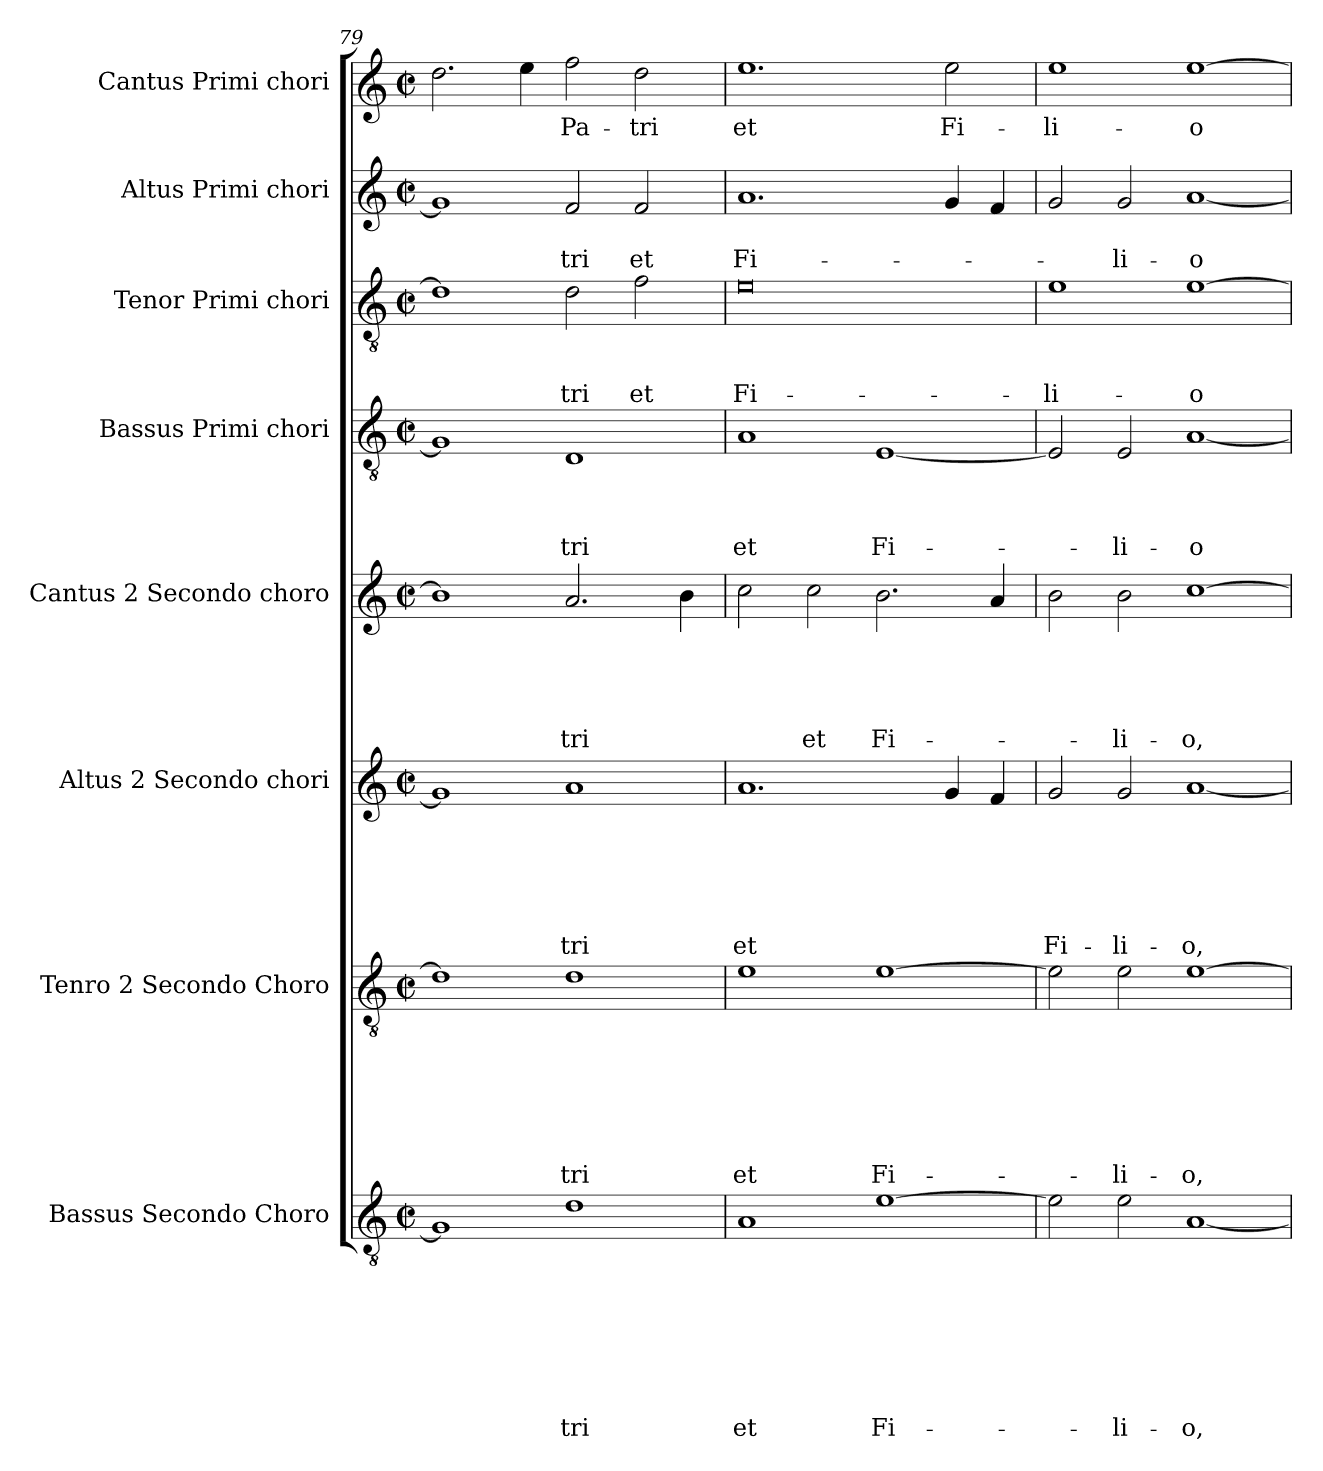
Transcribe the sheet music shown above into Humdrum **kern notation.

**kern	**text	**text	**text	**text	**text	**text	**text	**text	**kern	**text	**text	**text	**text	**text	**text	**text	**kern	**text	**text	**text	**text	**text	**text	**kern	**text	**text	**text	**text	**text	**kern	**text	**text	**text	**text	**kern	**text	**text	**text	**kern	**text	**text	**kern	**text
*part8	*part8	*part8	*part8	*part8	*part8	*part8	*part8	*part8	*part7	*part7	*part7	*part7	*part7	*part7	*part7	*part7	*part6	*part6	*part6	*part6	*part6	*part6	*part6	*part5	*part5	*part5	*part5	*part5	*part5	*part4	*part4	*part4	*part4	*part4	*part3	*part3	*part3	*part3	*part2	*part2	*part2	*part1	*part1
*staff8	*staff8	*staff8	*staff8	*staff8	*staff8	*staff8	*staff8	*staff8	*staff7	*staff7	*staff7	*staff7	*staff7	*staff7	*staff7	*staff7	*staff6	*staff6	*staff6	*staff6	*staff6	*staff6	*staff6	*staff5	*staff5	*staff5	*staff5	*staff5	*staff5	*staff4	*staff4	*staff4	*staff4	*staff4	*staff3	*staff3	*staff3	*staff3	*staff2	*staff2	*staff2	*staff1	*staff1
*I"Bassus Secondo Choro	*	*	*	*	*	*	*	*	*I"Tenro 2 Secondo Choro	*	*	*	*	*	*	*	*I"Altus 2 Secondo chori	*	*	*	*	*	*	*I"Cantus 2 Secondo choro	*	*	*	*	*	*I"Bassus Primi chori	*	*	*	*	*I"Tenor Primi chori	*	*	*	*I"Altus Primi chori	*	*	*I"Cantus Primi chori	*
*I'Ch	*	*	*	*	*	*	*	*	*I'Ch	*	*	*	*	*	*	*	*I'Ch	*	*	*	*	*	*	*I'Ch	*	*	*	*	*	*I'Ch	*	*	*	*	*I'Ch	*	*	*	*I'Ch	*	*	*I'Ch	*
*clefGv2	*	*	*	*	*	*	*	*	*clefGv2	*	*	*	*	*	*	*	*clefG2	*	*	*	*	*	*	*clefG2	*	*	*	*	*	*clefGv2	*	*	*	*	*clefGv2	*	*	*	*clefG2	*	*	*clefG2	*
*k[]	*	*	*	*	*	*	*	*	*k[]	*	*	*	*	*	*	*	*k[]	*	*	*	*	*	*	*k[]	*	*	*	*	*	*k[]	*	*	*	*	*k[]	*	*	*	*k[]	*	*	*k[]	*
*C:	*	*	*	*	*	*	*	*	*C:	*	*	*	*	*	*	*	*C:	*	*	*	*	*	*	*C:	*	*	*	*	*	*C:	*	*	*	*	*C:	*	*	*	*C:	*	*	*C:	*
*M2/2	*	*	*	*	*	*	*	*	*M2/2	*	*	*	*	*	*	*	*M2/2	*	*	*	*	*	*	*M2/2	*	*	*	*	*	*M2/2	*	*	*	*	*M2/2	*	*	*	*M2/2	*	*	*M2/2	*
*met(c|)	*	*	*	*	*	*	*	*	*met(c|)	*	*	*	*	*	*	*	*met(c|)	*	*	*	*	*	*	*met(c|)	*	*	*	*	*	*met(c|)	*	*	*	*	*met(c|)	*	*	*	*met(c|)	*	*	*met(c|)	*
=79	=79	=79	=79	=79	=79	=79	=79	=79	=79	=79	=79	=79	=79	=79	=79	=79	=79	=79	=79	=79	=79	=79	=79	=79	=79	=79	=79	=79	=79	=79	=79	=79	=79	=79	=79	=79	=79	=79	=79	=79	=79	=79	=79
1G]	.	.	.	.	.	.	.	.	1d]	.	.	.	.	.	.	.	1g]	.	.	.	.	.	.	1b]	.	.	.	.	.	1G]	.	.	.	.	1d]	.	.	.	1g]	.	.	2.dd\	.
.	.	.	.	.	.	.	.	.	.	.	.	.	.	.	.	.	.	.	.	.	.	.	.	.	.	.	.	.	.	.	.	.	.	.	.	.	.	.	.	.	.	4ee\	.
!	!	!	!	!	!	!	!	!LO:LY:b	!	!	!	!	!	!	!	!LO:LY:b	!	!	!	!	!	!	!LO:LY:b	!	!	!	!	!	!LO:LY:b	!	!	!	!	!LO:LY:b	!	!	!	!LO:LY:b	!	!	!LO:LY:b	!	!LO:LY:b
1d	.	.	.	.	.	.	.	-tri	1d	.	.	.	.	.	.	-tri	1a	.	.	.	.	.	-tri	2.a/	.	.	.	.	-tri	1D	.	.	.	-tri	2d\	.	.	-tri	2f/	.	-tri	2ff\	Pa-
!	!	!	!	!	!	!	!	!	!	!	!	!	!	!	!	!	!	!	!	!	!	!	!	!	!	!	!	!	!	!	!	!	!	!	!	!	!	!LO:LY:b	!	!	!LO:LY:b	!	!LO:LY:b
.	.	.	.	.	.	.	.	.	.	.	.	.	.	.	.	.	.	.	.	.	.	.	.	.	.	.	.	.	.	.	.	.	.	.	2f\	.	.	et	2f/	.	et	2dd\	-tri
.	.	.	.	.	.	.	.	.	.	.	.	.	.	.	.	.	.	.	.	.	.	.	.	4b\	.	.	.	.	.	.	.	.	.	.	.	.	.	.	.	.	.	.	.
=80	=80	=80	=80	=80	=80	=80	=80	=80	=80	=80	=80	=80	=80	=80	=80	=80	=80	=80	=80	=80	=80	=80	=80	=80	=80	=80	=80	=80	=80	=80	=80	=80	=80	=80	=80	=80	=80	=80	=80	=80	=80	=80	=80
!	!	!	!	!	!	!	!	!LO:LY:b	!	!	!	!	!	!	!	!LO:LY:b	!	!	!	!	!	!	!LO:LY:b	!	!	!	!	!	!	!	!	!	!	!LO:LY:b	!	!	!	!LO:LY:b	!	!	!LO:LY:b	!	!LO:LY:b
1A	.	.	.	.	.	.	.	et	1e	.	.	.	.	.	.	et	1.a	.	.	.	.	.	et	2cc\	.	.	.	.	.	1A	.	.	.	et	0e	.	.	Fi-	1.a	.	Fi-	1.ee	et
!	!	!	!	!	!	!	!	!	!	!	!	!	!	!	!	!	!	!	!	!	!	!	!	!	!	!	!	!	!LO:LY:b	!	!	!	!	!	!	!	!	!	!	!	!	!	!
.	.	.	.	.	.	.	.	.	.	.	.	.	.	.	.	.	.	.	.	.	.	.	.	2cc\	.	.	.	.	et	.	.	.	.	.	.	.	.	.	.	.	.	.	.
!	!	!	!	!	!	!	!	!LO:LY:b	!	!	!	!	!	!	!	!LO:LY:b	!	!	!	!	!	!	!	!	!	!	!	!	!LO:LY:b	!	!	!	!	!LO:LY:b	!	!	!	!	!	!	!	!	!
[>1e	.	.	.	.	.	.	.	Fi-	[>1e	.	.	.	.	.	.	Fi-	.	.	.	.	.	.	.	2.b\	.	.	.	.	Fi-	[<1E	.	.	.	Fi-	.	.	.	.	.	.	.	.	.
!	!	!	!	!	!	!	!	!	!	!	!	!	!	!	!	!	!	!	!	!	!	!	!	!	!	!	!	!	!	!	!	!	!	!	!	!	!	!	!	!	!	!	!LO:LY:b
.	.	.	.	.	.	.	.	.	.	.	.	.	.	.	.	.	4g/	.	.	.	.	.	.	.	.	.	.	.	.	.	.	.	.	.	.	.	.	.	4g/	.	.	2ee\	Fi-
.	.	.	.	.	.	.	.	.	.	.	.	.	.	.	.	.	4f/	.	.	.	.	.	.	4a/	.	.	.	.	.	.	.	.	.	.	.	.	.	.	4f/	.	.	.	.
=81	=81	=81	=81	=81	=81	=81	=81	=81	=81	=81	=81	=81	=81	=81	=81	=81	=81	=81	=81	=81	=81	=81	=81	=81	=81	=81	=81	=81	=81	=81	=81	=81	=81	=81	=81	=81	=81	=81	=81	=81	=81	=81	=81
!	!	!	!	!	!	!	!	!	!	!	!	!	!	!	!	!	!	!	!	!	!	!	!LO:LY:b	!	!	!	!	!	!	!	!	!	!	!	!	!	!	!LO:LY:b	!	!	!	!	!LO:LY:b
2e\]	.	.	.	.	.	.	.	.	2e\]	.	.	.	.	.	.	.	2g/	.	.	.	.	.	Fi-	2b\	.	.	.	.	.	2E/]	.	.	.	.	1e	.	.	-li-	2g/	.	.	1ee	-li-
!	!	!	!	!	!	!	!	!LO:LY:b	!	!	!	!	!	!	!	!LO:LY:b	!	!	!	!	!	!	!LO:LY:b	!	!	!	!	!	!LO:LY:b	!	!	!	!	!LO:LY:b	!	!	!	!	!	!	!LO:LY:b	!	!
2e\	.	.	.	.	.	.	.	-li-	2e\	.	.	.	.	.	.	-li-	2g/	.	.	.	.	.	-li-	2b\	.	.	.	.	-li-	2E/	.	.	.	-li-	.	.	.	.	2g/	.	-li-	.	.
!	!	!	!	!	!	!	!	!LO:LY:b	!	!	!	!	!	!	!	!LO:LY:b	!	!	!	!	!	!	!LO:LY:b	!	!	!	!	!	!LO:LY:b	!	!	!	!	!LO:LY:b:rj	!	!	!	!LO:LY:b:rj	!	!	!LO:LY:b:rj	!	!LO:LY:b:rj
[<1A	.	.	.	.	.	.	.	-o,	[>1e	.	.	.	.	.	.	-o,	[<1a	.	.	.	.	.	-o,	[>1cc	.	.	.	.	-o,	[<1A	.	.	.	-o	[>1e	.	.	-o	[<1a	.	-o	[>1ee	-o
=	=	=	=	=	=	=	=	=	=	=	=	=	=	=	=	=	=	=	=	=	=	=	=	=	=	=	=	=	=	=	=	=	=	=	=	=	=	=	=	=	=	=	=
*-	*-	*-	*-	*-	*-	*-	*-	*-	*-	*-	*-	*-	*-	*-	*-	*-	*-	*-	*-	*-	*-	*-	*-	*-	*-	*-	*-	*-	*-	*-	*-	*-	*-	*-	*-	*-	*-	*-	*-	*-	*-	*-	*-
